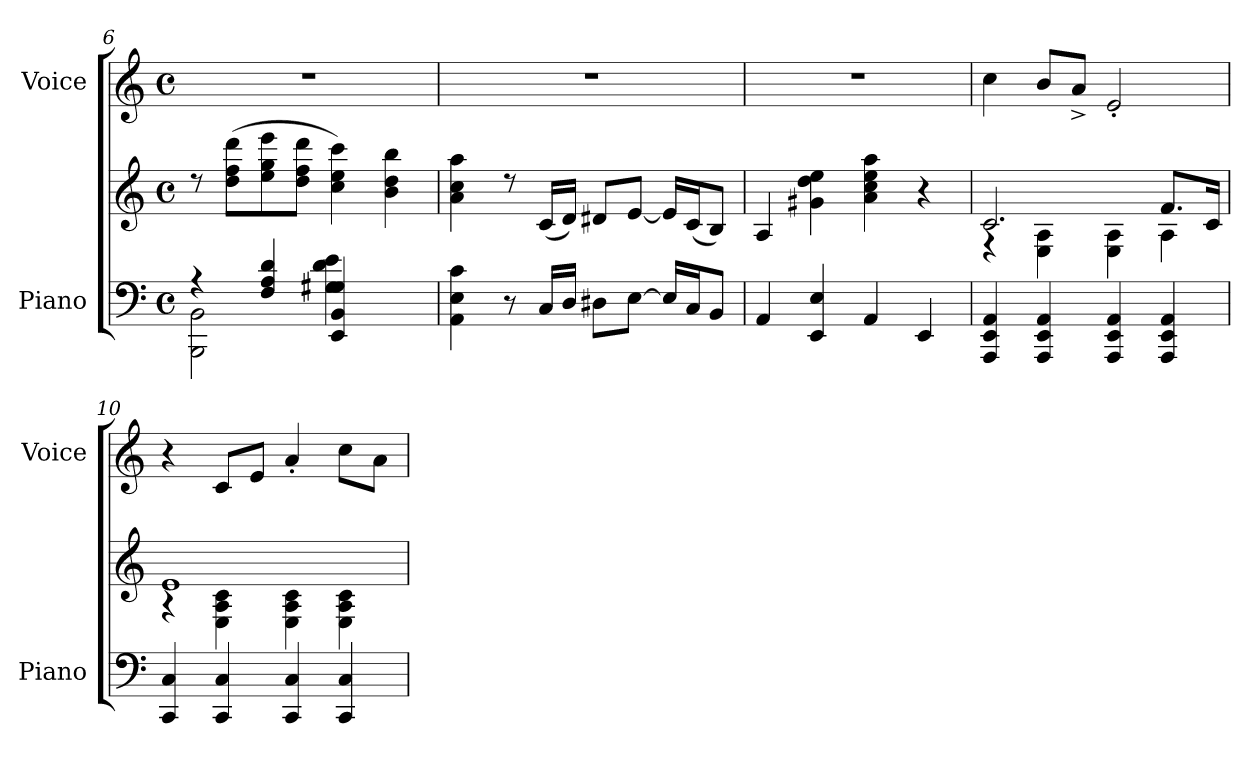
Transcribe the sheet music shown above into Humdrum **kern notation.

**kern	**kern	**kern
*part2	*part2	*part1
*staff3	*staff2	*staff1
*I"Piano	*	*I"Voice
*I'Piano	*	*I'Voice
!!LO:LB:g=z
*clefF4	*clefG2	*clefG2
*M4/4	*M4/4	*M4/4
*met(c)	*met(c)	*met(c)
=6	=6	=6
*^	*	*
4rA	2BBB\ 2BB\	8rcc	1rdd
.	.	(>8dd\ 8ff\ 8ddd\L	.
4F/ 4A/ 4d/	.	8ee\ 8gg\ 8eee\	.
.	.	8dd\ 8ff\ 8ddd\J	.
4EE/ 4BB/ 4G#X/	4G#\ 4d\ 4e\	4cc\ 4ee\ 4ccc\)	.
4ryy	4ryy	4b\ 4dd\ 4bb\	.
*v	*v	*	*
=7	=7	=7
4AA\ 4E\ 4c\	4a\ 4cc\ 4aa\	1rdd
8r	8rcc	.
16C/LL	(<16c/LL	.
16D/JJ	16d/JJ)	.
8D#X\L	8d#X/L	.
[>8E\J	[<8e/J	.
16E/LL]	16e/LL]	.
16C/J	(<16c/J	.
8BB/J	8B/J)	.
=8	=8	=8
4AA/	4A/	1rdd
4EE/ 4E/	4g#X\ 4dd\ 4ee\	.
4AA/	4a\ 4cc\ 4ee\ 4aa\	.
4EE/	4r	.
=9	=9	=9
*	*^	*
4AAA/ 4EE/ 4AA/	2.c/	4rE	4cc\
4AAA/ 4EE/ 4AA/	.	4E\ 4A\	8b/L
.	.	.	8a^</J
4AAA/ 4EE/ 4AA/	.	4E\ 4A\	2e'<'</
4AAA/ 4EE/ 4AA/	8.f/L	4A\	.
.	16c/Jk	.	.
=10	=10	=10	=10
4CC/ 4C/	1e	4rG	4r
4CC/ 4C/	.	4E\ 4A\ 4c\	8c/L
.	.	.	8e/J
4CC/ 4C/	.	4E\ 4A\ 4c\	4a'</
4CC/ 4C/	.	4E\ 4A\ 4c\	8cc\L
.	.	.	8a\J
*	*v	*v	*
=	=	=
*-	*-	*-
